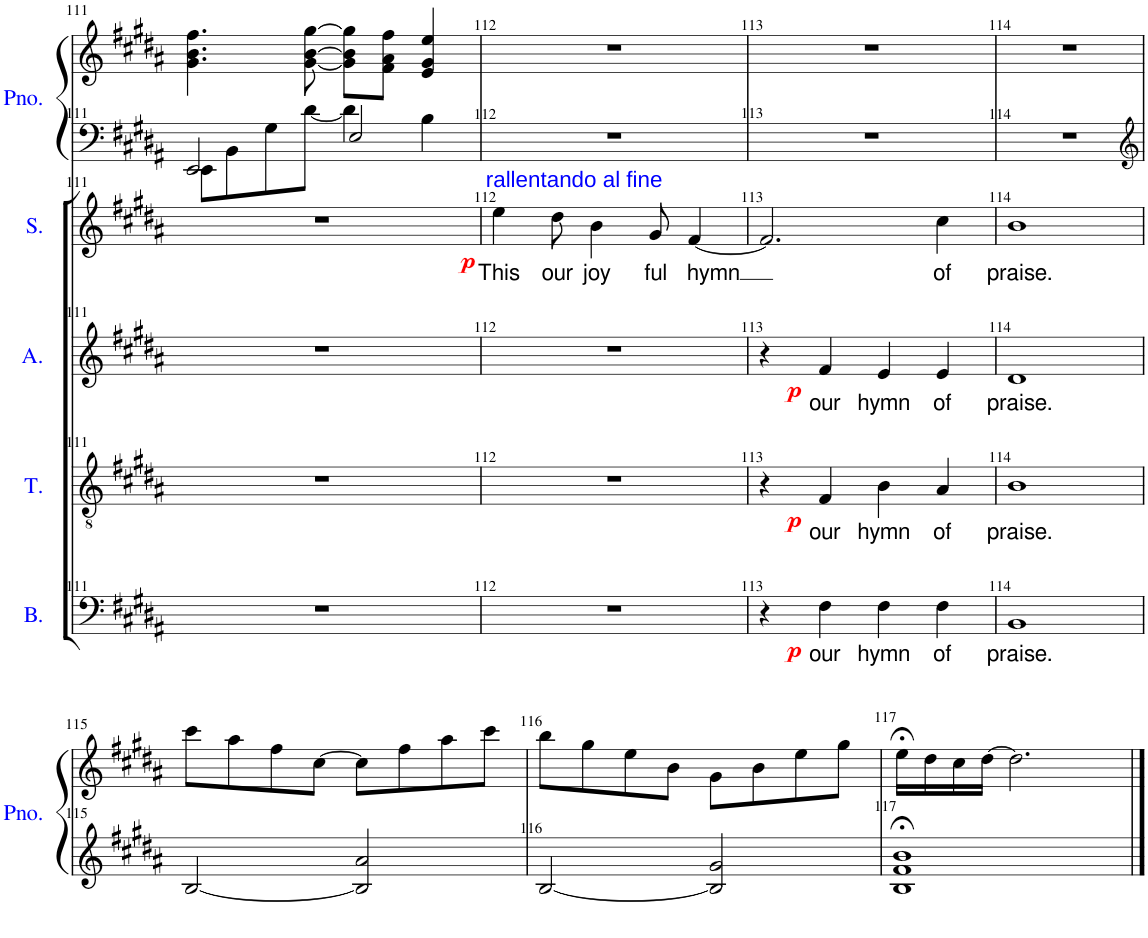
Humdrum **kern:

**kern	**text	**dynam	**kern	**text	**dynam	**kern	**text	**dynam	**kern	**text	**dynam	**kern	**kern
*part5	*part5	*part5	*part4	*part4	*part4	*part3	*part3	*part3	*part2	*part2	*part2	*part1	*part1
*staff6	*staff6	*staff6	*staff5	*staff5	*staff5	*staff4	*staff4	*staff4	*staff3	*staff3	*staff3	*staff2	*staff1
*I"Bass	*	*	*I"Tenor	*	*	*I"Alto	*	*	*I"Soprano	*	*	*I"Piano	*
*I'B.	*	*	*I'T.	*	*	*I'A.	*	*	*I'S.	*	*	*I'Pno.	*
!!LO:PB:g=z
*clefF4	*	*	*clefGv2	*	*	*clefG2	*	*	*clefG2	*	*	*clefF4	*clefG2
*k[f#c#g#d#a#]	*	*	*k[f#c#g#d#a#]	*	*	*k[f#c#g#d#a#]	*	*	*k[f#c#g#d#a#]	*	*	*k[f#c#g#d#a#]	*k[f#c#g#d#a#]
*M4/4	*	*	*M4/4	*	*	*M4/4	*	*	*M4/4	*	*	*M4/4	*M4/4
=111	=111	=111	=111	=111	=111	=111	=111	=111	=111	=111	=111	=111	=111
*	*	*	*	*	*	*	*	*	*	*	*	*^	*
1r	.	.	1r	.	.	1r	.	.	1r	.	.	2EE/	8EE\L	4.g#\ 4.b\ 4.ff#\
.	.	.	.	.	.	.	.	.	.	.	.	.	8BB\	.
.	.	.	.	.	.	.	.	.	.	.	.	.	8G#\	.
.	.	.	.	.	.	.	.	.	.	.	.	.	[8d#\J	[8g#\ [8b\ [8gg#\
.	.	.	.	.	.	.	.	.	.	.	.	2E/	4d#\]	8g#\] 8b\] 8gg#\]L
.	.	.	.	.	.	.	.	.	.	.	.	.	.	8f#\ 8a#\ 8ff#\J
.	.	.	.	.	.	.	.	.	.	.	.	.	4B\	4e/ 4g#/ 4ee/
=112	=112	=112	=112	=112	=112	=112	=112	=112	=112	=112	=112	=112	=112	=112
!	!	!	!	!	!	!	!	!	!LO:TX:a:color=#0000FF:t=rallentando al fine	!	!	!	!	!
!	!	!	!	!	!	!	!	!	!	!LO:LY:b	!LO:DY:b	!	!	!
*	*	*	*	*	*	*	*	*	*	*	*	*v	*v	*
1r	.	.	1r	.	.	1r	.	.	4ee\	This	p	1r	1r
!	!	!	!	!	!	!	!	!	!	!LO:LY:b	!	!	!
.	.	.	.	.	.	.	.	.	8dd#\	our	.	.	.
!	!	!	!	!	!	!	!	!	!	!LO:LY:b	!	!	!
.	.	.	.	.	.	.	.	.	4b\	joy	.	.	.
!	!	!	!	!	!	!	!	!	!	!LO:LY:b	!	!	!
.	.	.	.	.	.	.	.	.	8g#/	ful	.	.	.
!	!	!	!	!	!	!	!	!	!	!LO:LY:b	!	!	!
.	.	.	.	.	.	.	.	.	[4f#/	hymn	.	.	.
=113	=113	=113	=113	=113	=113	=113	=113	=113	=113	=113	=113	=113	=113
4r	.	.	4r	.	.	4r	.	.	2.f#/]	.	.	1r	1r
!	!LO:LY:b	!LO:DY:b	!	!LO:LY:b	!LO:DY:b	!	!LO:LY:b	!LO:DY:b	!	!	!	!	!
4F#\	our	p	4F#/	our	p	4f#/	our	p	.	.	.	.	.
!	!LO:LY:b	!	!	!LO:LY:b	!	!	!LO:LY:b	!	!	!	!	!	!
4F#\	hymn	.	4B\	hymn	.	4e/	hymn	.	.	.	.	.	.
!	!LO:LY:b	!	!	!LO:LY:b	!	!	!LO:LY:b	!	!	!LO:LY:b	!	!	!
4F#\	of	.	4A#/	of	.	4e/	of	.	4cc#\	of	.	.	.
=114	=114	=114	=114	=114	=114	=114	=114	=114	=114	=114	=114	=114	=114
!	!LO:LY:b	!	!	!LO:LY:b	!	!	!LO:LY:b	!	!	!LO:LY:b	!	!	!
1BB	praise.	.	1B	praise.	.	1d#	praise.	.	1b	praise.	.	1r	1r
!!LO:LB:g=z
=115	=115	=115	=115	=115	=115	=115	=115	=115	=115	=115	=115	=115	=115
*	*	*	*	*	*	*	*	*	*	*	*	*clefG2	*
1r	.	.	1r	.	.	1r	.	.	1r	.	.	[2B/	8ccc#\L
.	.	.	.	.	.	.	.	.	.	.	.	.	8aa#\
.	.	.	.	.	.	.	.	.	.	.	.	.	8ff#\
.	.	.	.	.	.	.	.	.	.	.	.	.	[8cc#\J
.	.	.	.	.	.	.	.	.	.	.	.	2B/] 2a#/	8cc#\L]
.	.	.	.	.	.	.	.	.	.	.	.	.	8ff#\
.	.	.	.	.	.	.	.	.	.	.	.	.	8aa#\
.	.	.	.	.	.	.	.	.	.	.	.	.	8ccc#\J
=116	=116	=116	=116	=116	=116	=116	=116	=116	=116	=116	=116	=116	=116
1r	.	.	1r	.	.	1r	.	.	1r	.	.	[2B/	8bb\L
.	.	.	.	.	.	.	.	.	.	.	.	.	8gg#\
.	.	.	.	.	.	.	.	.	.	.	.	.	8ee\
.	.	.	.	.	.	.	.	.	.	.	.	.	8b\J
.	.	.	.	.	.	.	.	.	.	.	.	2B/] 2g#/	8g#\L
.	.	.	.	.	.	.	.	.	.	.	.	.	8b\
.	.	.	.	.	.	.	.	.	.	.	.	.	8ee\
.	.	.	.	.	.	.	.	.	.	.	.	.	8gg#\J
=117	=117	=117	=117	=117	=117	=117	=117	=117	=117	=117	=117	=117	=117
1r	.	.	1r	.	.	1r	.	.	1r	.	.	1B;< 1f#;< 1b;<	16ee;<\LL
.	.	.	.	.	.	.	.	.	.	.	.	.	16dd#\
.	.	.	.	.	.	.	.	.	.	.	.	.	16cc#\
.	.	.	.	.	.	.	.	.	.	.	.	.	[16dd#\JJ
.	.	.	.	.	.	.	.	.	.	.	.	.	2.dd#\]
==	==	==	==	==	==	==	==	==	==	==	==	==	==
*-	*-	*-	*-	*-	*-	*-	*-	*-	*-	*-	*-	*-	*-
